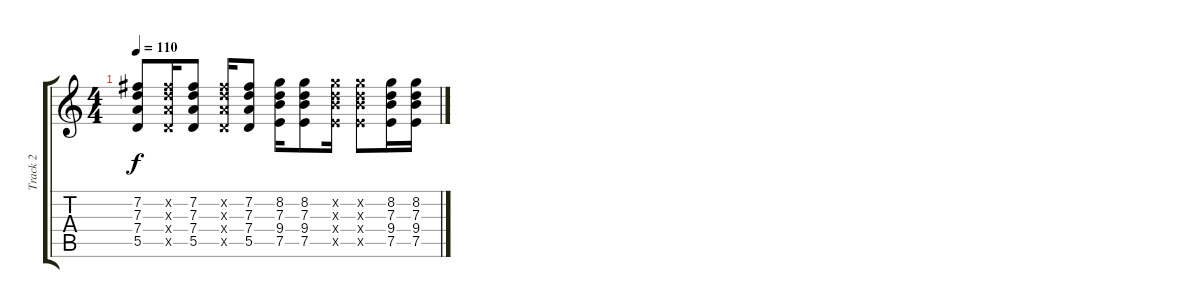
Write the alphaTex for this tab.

\track ("Track 2" "Track 2") {instrument electricguitarclean}
\staff {score tabs}
\tuning (E4 B3 G3 D3 A2 E2) {hide}
\ts (4 4)
\tempo 110
\clef g2
\ks c
(7.2 7.3 7.4 5.5).8{dy f} (7.2{x} 7.3{x} 7.4{x} 5.5{x}).16 (7.2 7.3 7.4 5.5).8 (7.2{x} 7.3{x} 7.4{x} 5.5{x}).16 (7.2 7.3 7.4 5.5).8 (8.2 7.3 9.4 7.5).16 (8.2 7.3 9.4 7.5).8 (8.2{x} 7.3{x} 9.4{x} 7.5{x}).16 (8.2{x} 7.3{x} 9.4{x} 7.5{x}).8 (8.2 7.3 9.4 7.5).16 (8.2 7.3 9.4 7.5).16
